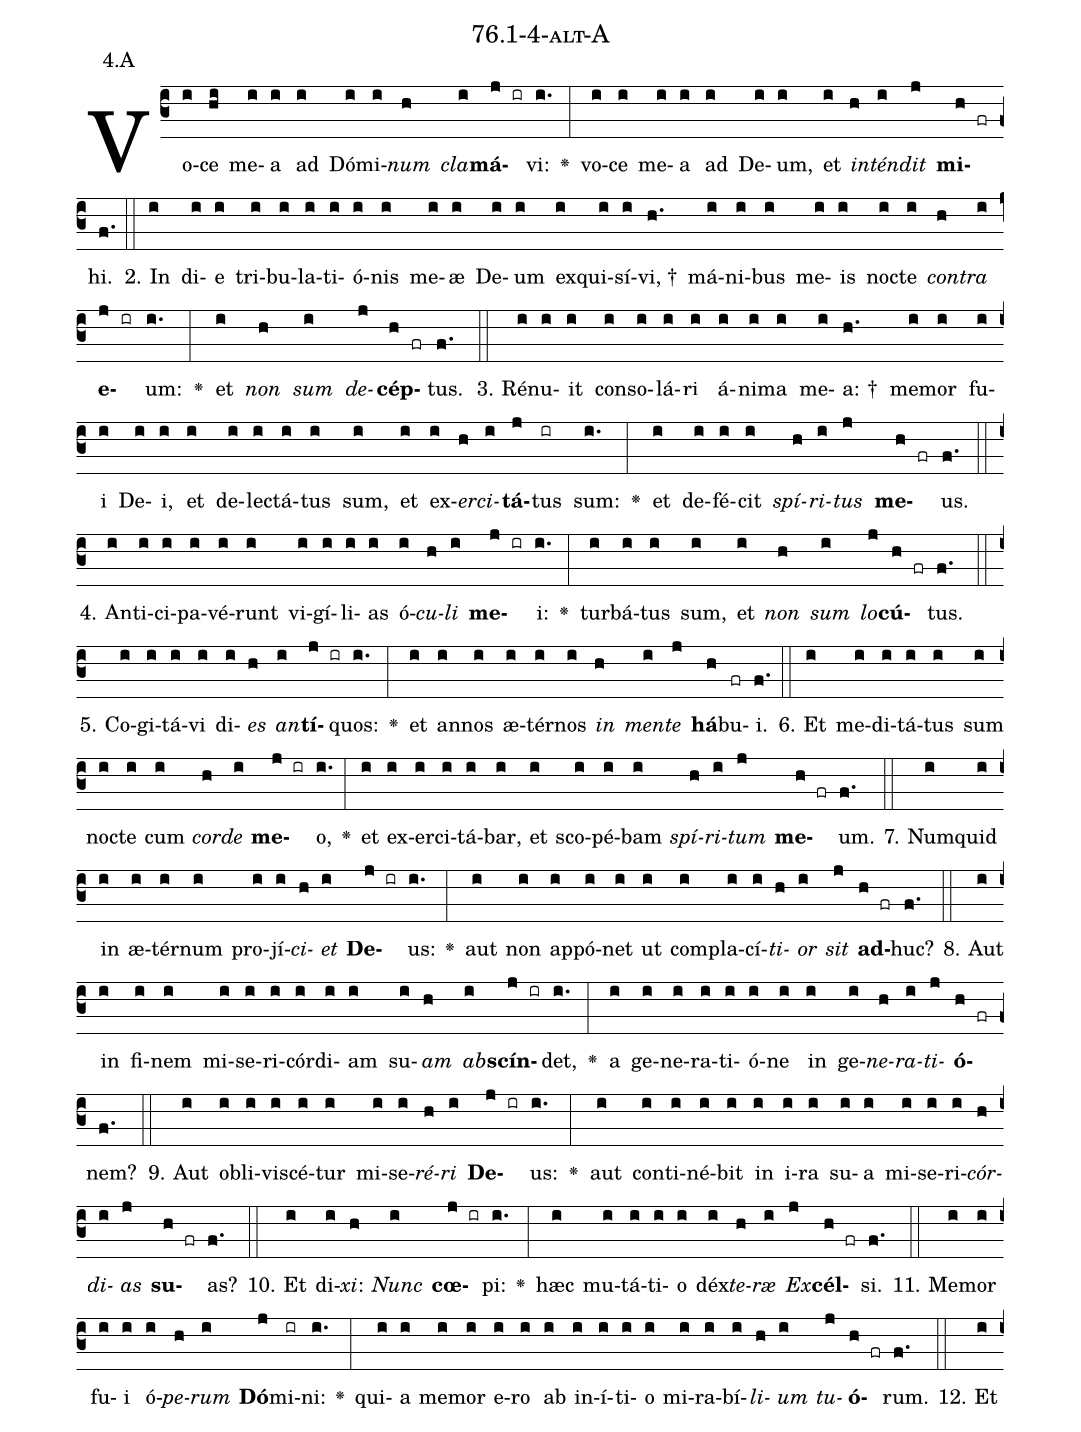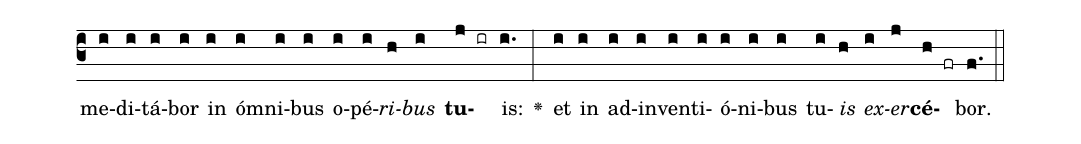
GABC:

name: 76.1-4-alt-A;
annotation: 4.A;
%%
(c3)Vo(i)ce(hi) me(i)a(i) ad(i) Dó(i)mi(i)<i>num</i>(h) <i>cla</i>(i)<b>má</b>(j ir)vi:(i.) <v>\greheightstar</v>(:) vo(i)ce(i) me(i)a(i) ad(i) De(i)um,(i) et(i) <i>in</i>(h)<i>tén</i>(i)<i>dit</i>(j) <b>mi</b>(h fr)hi.(f.) (::)
2. In(i) di(i)e(i) tri(i)bu(i)la(i)ti(i)ó(i)nis(i) me(i)æ(i) De(i)um(i) ex(i)qui(i)sí(i)vi, †(h.) má(i)ni(i)bus(i) me(i)is(i) noc(i)te(i) <i>con</i>(h)<i>tra</i>(i) <b>e</b>(j ir)um:(i.) <v>\greheightstar</v>(:) et(i) <i>non</i>(h) <i>sum</i>(i) <i>de</i>(j)<b>cép</b>(h fr)tus.(f.) (::)
3. Ré(i)nu(i)it(i) con(i)so(i)lá(i)ri(i) á(i)ni(i)ma(i) me(i)a: †(h.) me(i)mor(i) fu(i)i(i) De(i)i,(i) et(i) de(i)lec(i)tá(i)tus(i) sum,(i) et(i) ex(i)<i>er</i>(h)<i>ci</i>(i)<b>tá</b>(j)tus(ir) sum:(i.) <v>\greheightstar</v>(:) et(i) de(i)fé(i)cit(i) <i>spí</i>(h)<i>ri</i>(i)<i>tus</i>(j) <b>me</b>(h fr)us.(f.) (::)
4. An(i)ti(i)ci(i)pa(i)vé(i)runt(i) vi(i)gí(i)li(i)as(i) ó(i)<i>cu</i>(h)<i>li</i>(i) <b>me</b>(j ir)i:(i.) <v>\greheightstar</v>(:) tur(i)bá(i)tus(i) sum,(i) et(i) <i>non</i>(h) <i>sum</i>(i) <i>lo</i>(j)<b>cú</b>(h fr)tus.(f.) (::)
5. Co(i)gi(i)tá(i)vi(i) di(i)<i>es</i>(h) <i>an</i>(i)<b>tí</b>(j ir)quos:(i.) <v>\greheightstar</v>(:) et(i) an(i)nos(i) æ(i)tér(i)nos(i) <i>in</i>(h) <i>men</i>(i)<i>te</i>(j) <b>há</b>(h)bu(fr)i.(f.) (::)
6. Et(i) me(i)di(i)tá(i)tus(i) sum(i) noc(i)te(i) cum(i) <i>cor</i>(h)<i>de</i>(i) <b>me</b>(j ir)o,(i.) <v>\greheightstar</v>(:) et(i) ex(i)er(i)ci(i)tá(i)bar,(i) et(i) sco(i)pé(i)bam(i) <i>spí</i>(h)<i>ri</i>(i)<i>tum</i>(j) <b>me</b>(h fr)um.(f.) (::)
7. Num(i)quid(i) in(i) æ(i)tér(i)num(i) pro(i)jí(i)<i>ci</i>(h)<i>et</i>(i) <b>De</b>(j ir)us:(i.) <v>\greheightstar</v>(:) aut(i) non(i) ap(i)pó(i)net(i) ut(i) com(i)pla(i)cí(i)<i>ti</i>(h)<i>or</i>(i) <i>sit</i>(j) <b>ad</b>(h fr)huc?(f.) (::)
8. Aut(i) in(i) fi(i)nem(i) mi(i)se(i)ri(i)cór(i)di(i)am(i) su(i)<i>am</i>(h) <i>ab</i>(i)<b>scín</b>(j ir)det,(i.) <v>\greheightstar</v>(:) a(i) ge(i)ne(i)ra(i)ti(i)ó(i)ne(i) in(i) ge(i)<i>ne</i>(h)<i>ra</i>(i)<i>ti</i>(j)<b>ó</b>(h fr)nem?(f.) (::)
9. Aut(i) ob(i)li(i)vi(i)scé(i)tur(i) mi(i)se(i)<i>ré</i>(h)<i>ri</i>(i) <b>De</b>(j ir)us:(i.) <v>\greheightstar</v>(:) aut(i) con(i)ti(i)né(i)bit(i) in(i) i(i)ra(i) su(i)a(i) mi(i)se(i)ri(i)<i>cór</i>(h)<i>di</i>(i)<i>as</i>(j) <b>su</b>(h fr)as?(f.) (::)
10. Et(i) di(i)<i>xi</i>:(h) <i>Nunc</i>(i) <b>cœ</b>(j ir)pi:(i.) <v>\greheightstar</v>(:) hæc(i) mu(i)tá(i)ti(i)o(i) déx(i)<i>te</i>(h)<i>ræ</i>(i) <i>Ex</i>(j)<b>cél</b>(h fr)si.(f.) (::)
11. Me(i)mor(i) fu(i)i(i) ó(i)<i>pe</i>(h)<i>rum</i>(i) <b>Dó</b>(j)mi(ir)ni:(i.) <v>\greheightstar</v>(:) qui(i)a(i) me(i)mor(i) e(i)ro(i) ab(i) in(i)í(i)ti(i)o(i) mi(i)ra(i)bí(i)<i>li</i>(h)<i>um</i>(i) <i>tu</i>(j)<b>ó</b>(h fr)rum.(f.) (::)
12. Et(i) me(i)di(i)tá(i)bor(i) in(i) óm(i)ni(i)bus(i) o(i)pé(i)<i>ri</i>(h)<i>bus</i>(i) <b>tu</b>(j ir)is:(i.) <v>\greheightstar</v>(:) et(i) in(i) ad(i)in(i)ven(i)ti(i)ó(i)ni(i)bus(i) tu(i)<i>is</i>(h) <i>ex</i>(i)<i>er</i>(j)<b>cé</b>(h fr)bor.(f.) (::)
